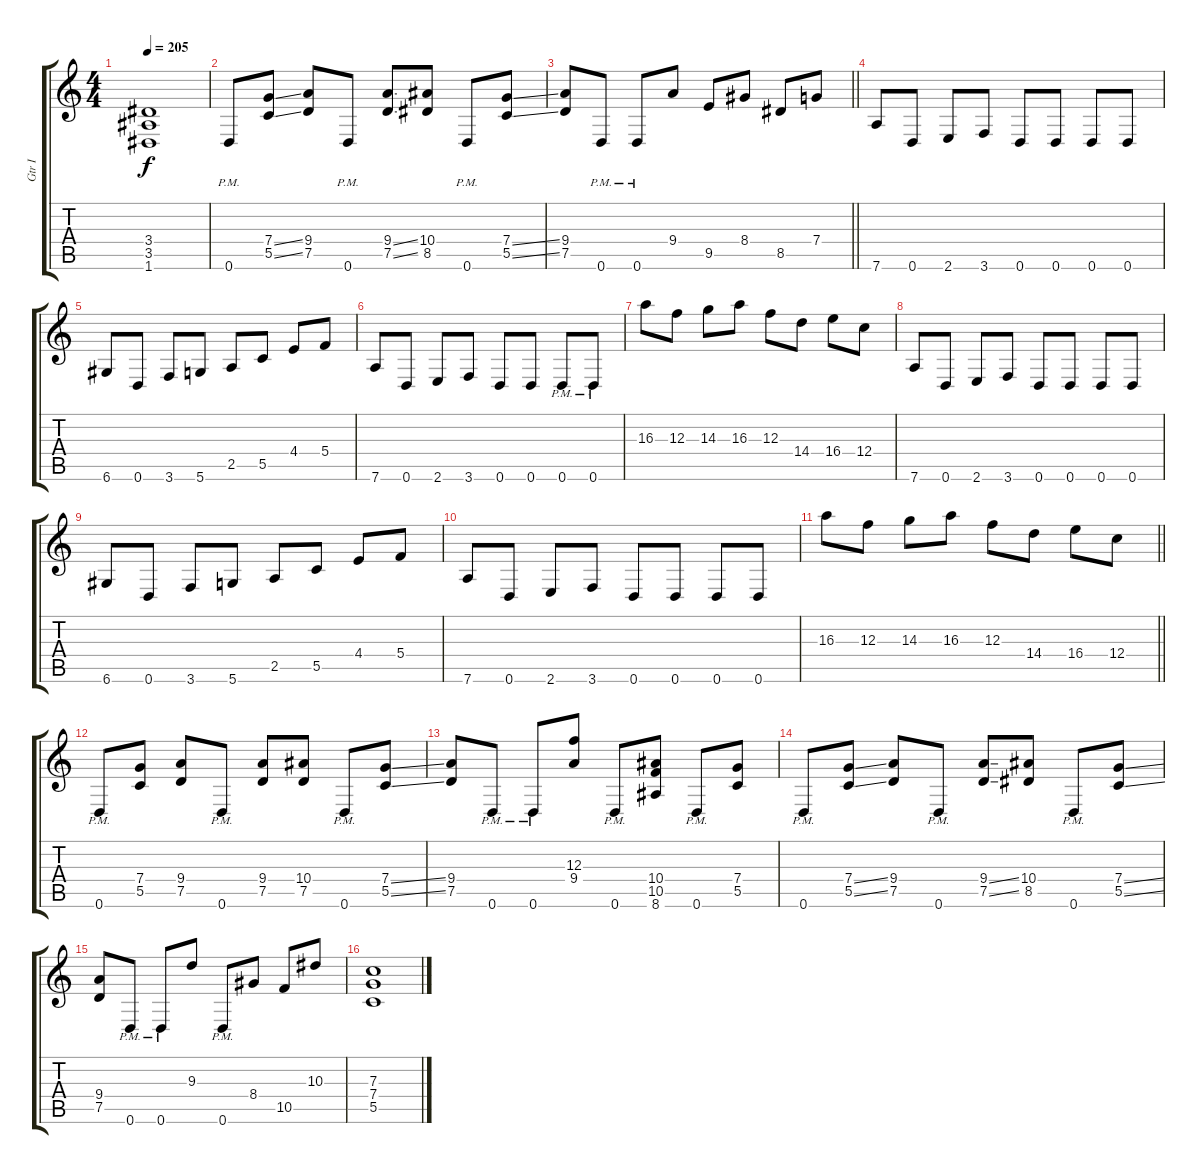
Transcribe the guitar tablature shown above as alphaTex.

\track ("Gtr I" "Gtr I") {instrument distortionguitar}
\staff {score tabs}
\tuning (D4 A3 F3 C3 G2 D2) {hide}
\ts (4 4)
\tempo 205
\clef g2
\ks c
(3.4 3.5 1.6).1{dy f} |
0.6{pm}.8 (7.4{ss} 5.5{ss}).8 (9.4 7.5).8 0.6{pm}.8 (9.4{ss} 7.5{ss}).8 (10.4 8.5).8 0.6{pm}.8 (7.4{ss} 5.5{ss}).8 |
\barLineRight lightlight
(9.4 7.5).8 0.6{pm}.8 0.6{pm}.8 9.4.8 9.5.8 8.4.8 8.5.8 7.4.8 |
7.6.8 0.6.8 2.6.8 3.6.8 0.6.8 0.6.8 0.6.8 0.6.8 |
6.6.8 0.6.8 3.6.8 5.6.8 2.5.8 5.5.8 4.4.8 5.4.8 |
7.6.8 0.6.8 2.6.8 3.6.8 0.6.8 0.6.8 0.6{pm}.8 0.6{pm}.8 |
16.3.8 12.3.8 14.3.8 16.3.8 12.3.8 14.4.8 16.4.8 12.4.8 |
7.6.8 0.6.8 2.6.8 3.6.8 0.6.8 0.6.8 0.6.8 0.6.8 |
6.6.8 0.6.8 3.6.8 5.6.8 2.5.8 5.5.8 4.4.8 5.4.8 |
7.6.8 0.6.8 2.6.8 3.6.8 0.6.8 0.6.8 0.6.8 0.6.8 |
\barLineRight lightlight
16.3.8 12.3.8 14.3.8 16.3.8 12.3.8 14.4.8 16.4.8 12.4.8 |
0.6{pm}.8 (7.4 5.5).8 (9.4 7.5).8 0.6{pm}.8 (9.4 7.5).8 (10.4 7.5).8 0.6{pm}.8 (7.4{ss} 5.5{ss}).8 |
(9.4 7.5).8 0.6{pm}.8 0.6{pm}.8 (12.3 9.4).8 0.6{pm}.8 (10.4 10.5 8.6).8 0.6{pm}.8 (7.4 5.5).8 |
0.6{pm}.8 (7.4{ss} 5.5{ss}).8 (9.4 7.5).8 0.6{pm}.8 (9.4{ss} 7.5{ss}).8 (10.4 8.5).8 0.6{pm}.8 (7.4{ss} 5.5{ss}).8 |
(9.4 7.5).8 0.6{pm}.8 0.6{pm}.8 9.3.8 0.6{pm}.8 8.4.8 10.5.8 10.3.8 |
(7.3 7.4 5.5).1
